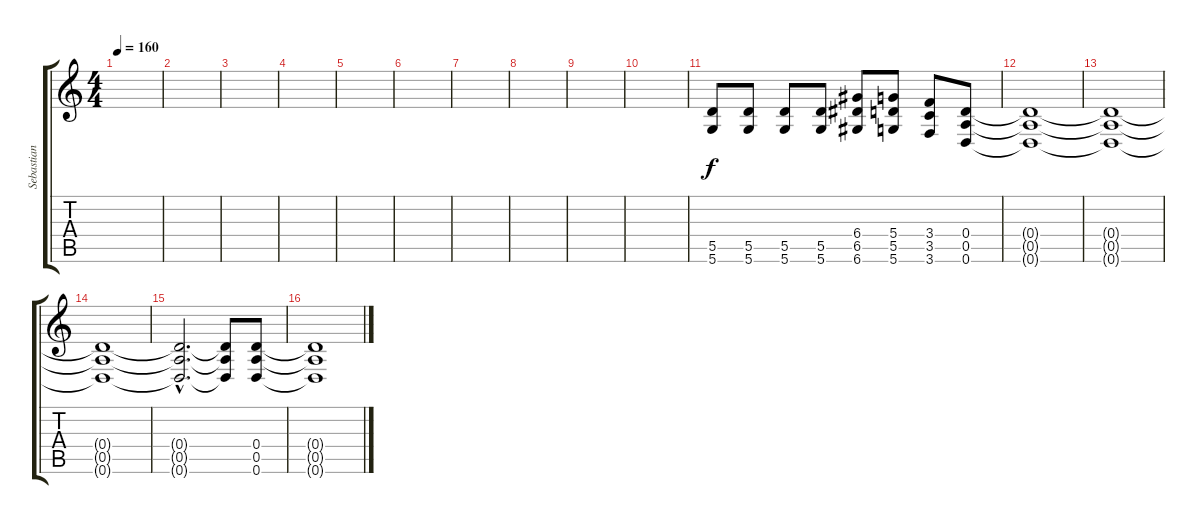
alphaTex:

\track ("Sebastian Marino" "Sebastian ") {instrument distortionguitar}
\staff {score tabs}
\tuning (E4 B3 G3 D3 A2 D2) {hide}
\ts (4 4)
\tempo 160
\clef g2
\ks c
|
|
|
|
|
|
|
|
|
|
(5.5 5.6).8 (5.5 5.6).8 (5.5 5.6).8 (5.5 5.6).8 (6.4 6.5 6.6).8 (5.4 5.5 5.6).8 (3.4 3.5 3.6).8 (0.4 0.5 0.6).8 |
(0.4{t} 0.5{t} 0.6{t}).1 |
(0.4{t} 0.5{t} 0.6{t}).1 |
(0.4{t} 0.5{t} 0.6{t}).1 |
(0.4{hac t} 0.5{hac t} 0.6{hac t}).2{d} (0.4{t} 0.5{t} 0.6{t}).8 (0.4 0.5 0.6).8 |
(0.4{t} 0.5{t} 0.6{t}).1
